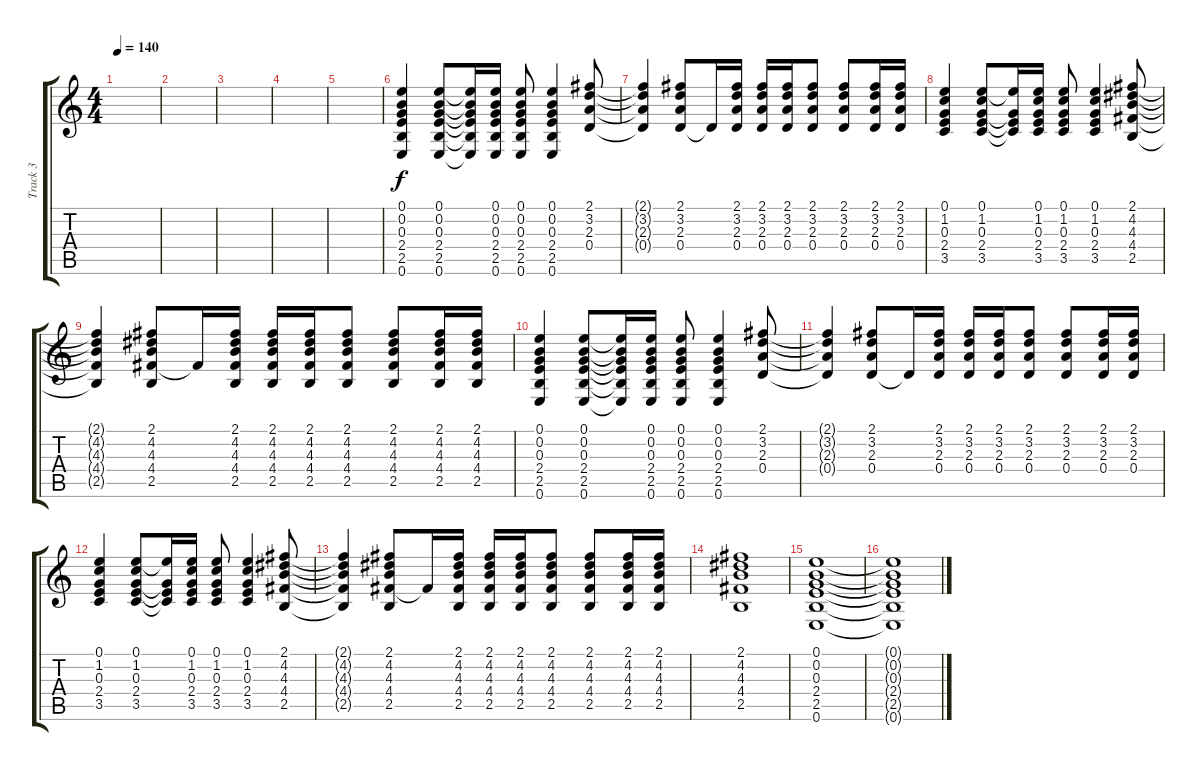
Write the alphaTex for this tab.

\track ("Track 3" "Track 3") {instrument acousticguitarsteel}
\staff {score tabs}
\tuning (E4 B3 G3 D3 A2 E2) {hide}
\ts (4 4)
\tempo 140
\clef g2
\ks c
|
|
|
|
|
(0.1 0.2 0.3 2.4 2.5 0.6).4 (0.1 0.2 0.3 2.4 2.5 0.6).8 (0.1{t} 0.2{t} 0.3{t} 2.4{t} 2.5{t} 0.6{t}).16 (0.1 0.2 0.3 2.4 2.5 0.6).16 (0.1 0.2 0.3 2.4 2.5 0.6).8 (0.1 0.2 0.3 2.4 2.5 0.6).4 (2.1 3.2 2.3 0.4).8 |
(2.1{t} 3.2{t} 2.3{t} 0.4{t}).4 (2.1 3.2 2.3 0.4).8 0.4{t}.16 (2.1 3.2 2.3 0.4).16 (2.1 3.2 2.3 0.4).16 (2.1 3.2 2.3 0.4).16 (2.1 3.2 2.3 0.4).8 (2.1 3.2 2.3 0.4).8 (2.1 3.2 2.3 0.4).16 (2.1 3.2 2.3 0.4).16 |
(0.1 1.2 0.3 2.4 3.5).4 (0.1 1.2 0.3 2.4 3.5).8 (0.1{t} 0.3{t} 2.4{t} 3.5{t}).16 (0.1 1.2 0.3 2.4 3.5).16 (0.1 1.2 0.3 2.4 3.5).8 (0.1 1.2 0.3 2.4 3.5).4 (2.1 4.2 4.3 4.4 2.5).8 |
(2.1{t} 4.2{t} 4.3{t} 4.4{t} 2.5{t}).4 (2.1 4.2 4.3 4.4 2.5).8 4.4{t}.16 (2.1 4.2 4.3 4.4 2.5).16 (2.1 4.2 4.3 4.4 2.5).16 (2.1 4.2 4.3 4.4 2.5).16 (2.1 4.2 4.3 4.4 2.5).8 (2.1 4.2 4.3 4.4 2.5).8 (2.1 4.2 4.3 4.4 2.5).16 (2.1 4.2 4.3 4.4 2.5).16 |
(0.1 0.2 0.3 2.4 2.5 0.6).4 (0.1 0.2 0.3 2.4 2.5 0.6).8 (0.1{t} 0.2{t} 0.3{t} 2.4{t} 2.5{t} 0.6{t}).16 (0.1 0.2 0.3 2.4 2.5 0.6).16 (0.1 0.2 0.3 2.4 2.5 0.6).8 (0.1 0.2 0.3 2.4 2.5 0.6).4 (2.1 3.2 2.3 0.4).8 |
(2.1{t} 3.2{t} 2.3{t} 0.4{t}).4 (2.1 3.2 2.3 0.4).8 0.4{t}.16 (2.1 3.2 2.3 0.4).16 (2.1 3.2 2.3 0.4).16 (2.1 3.2 2.3 0.4).16 (2.1 3.2 2.3 0.4).8 (2.1 3.2 2.3 0.4).8 (2.1 3.2 2.3 0.4).16 (2.1 3.2 2.3 0.4).16 |
(0.1 1.2 0.3 2.4 3.5).4 (0.1 1.2 0.3 2.4 3.5).8 (0.1{t} 0.3{t} 2.4{t} 3.5{t}).16 (0.1 1.2 0.3 2.4 3.5).16 (0.1 1.2 0.3 2.4 3.5).8 (0.1 1.2 0.3 2.4 3.5).4 (2.1 4.2 4.3 4.4 2.5).8 |
(2.1{t} 4.2{t} 4.3{t} 4.4{t} 2.5{t}).4 (2.1 4.2 4.3 4.4 2.5).8 4.4{t}.16 (2.1 4.2 4.3 4.4 2.5).16 (2.1 4.2 4.3 4.4 2.5).16 (2.1 4.2 4.3 4.4 2.5).16 (2.1 4.2 4.3 4.4 2.5).8 (2.1 4.2 4.3 4.4 2.5).8 (2.1 4.2 4.3 4.4 2.5).16 (2.1 4.2 4.3 4.4 2.5).16 |
(2.1 4.2 4.3 4.4 2.5).1 |
(0.1 0.2 0.3 2.4 2.5 0.6).1 |
(0.1{t} 0.2{t} 0.3{t} 2.4{t} 2.5{t} 0.6{t}).1
